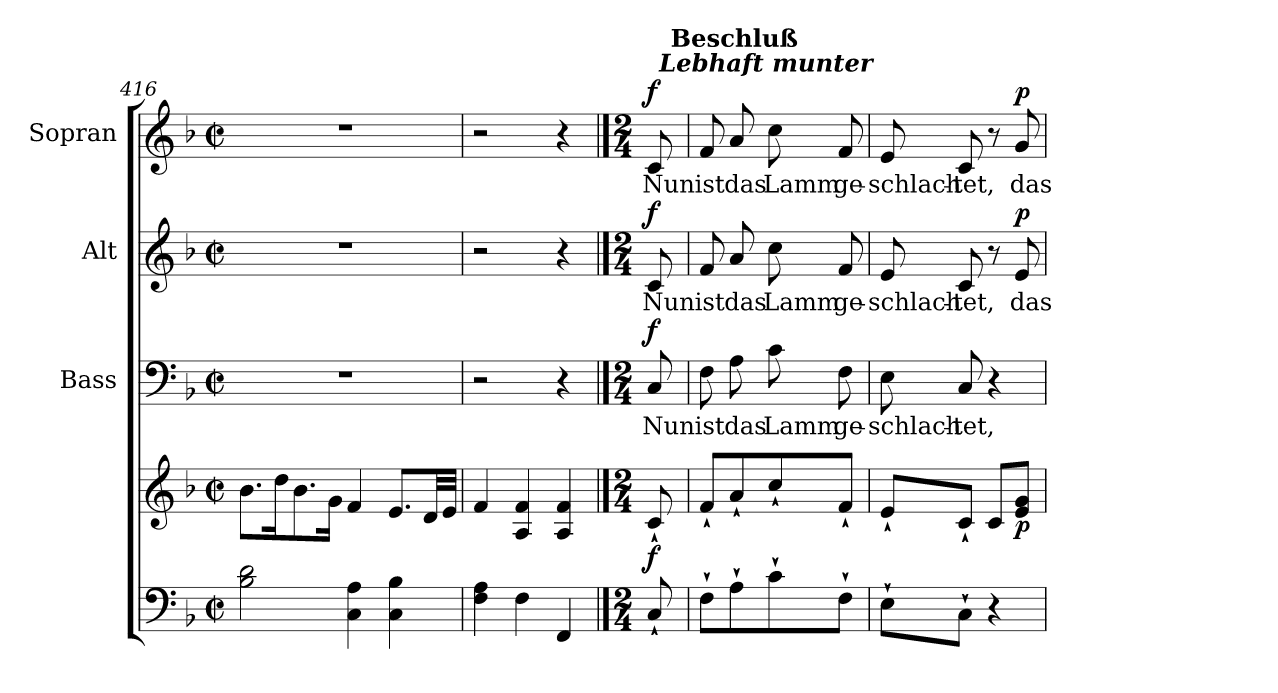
**kern	**kern	**dynam	**kern	**text	**dynam	**kern	**text	**dynam	**kern	**text	**dynam
*part4	*part4	*part4	*part3	*part3	*part3	*part2	*part2	*part2	*part1	*part1	*part1
*staff5	*staff4	*staff4/5	*staff3	*staff3	*staff3	*staff2	*staff2	*staff2	*staff1	*staff1	*staff1
*	*	*	*I"Bass	*	*	*I"Alt	*	*	*I"Sopran	*	*
*	*	*	*I'B.	*	*	*I'A.	*	*	*I'S.	*	*
*clefF4	*clefG2	*	*clefF4	*	*	*clefG2	*	*	*clefG2	*	*
*k[b-]	*k[b-]	*	*k[b-]	*	*	*k[b-]	*	*	*k[b-]	*	*
*F:	*F:	*	*F:	*	*	*F:	*	*	*F:	*	*
*M2/2	*M2/2	*	*M2/2	*	*	*M2/2	*	*	*M2/2	*	*
*met(c|)	*met(c|)	*	*met(c|)	*	*	*met(c|)	*	*	*met(c|)	*	*
=416	=416	=416	=416	=416	=416	=416	=416	=416	=416	=416	=416
2B-\ 2d\	8.b-\L	.	1r	.	.	1r	.	.	1r	.	.
.	16dd\k	.	.	.	.	.	.	.	.	.	.
.	8.b-\	.	.	.	.	.	.	.	.	.	.
.	16g\Jk	.	.	.	.	.	.	.	.	.	.
4C\ 4A\	4f/	.	.	.	.	.	.	.	.	.	.
4C\ 4B-\	8.e/L	.	.	.	.	.	.	.	.	.	.
.	32d/LL	.	.	.	.	.	.	.	.	.	.
.	32e/JJJ	.	.	.	.	.	.	.	.	.	.
=417	=417	=417	=417	=417	=417	=417	=417	=417	=417	=417	=417
4F\ 4A\	4f/	.	2r	.	.	2r	.	.	2r	.	.
4F\	4A/ 4f/	.	.	.	.	.	.	.	.	.	.
4FF/	4A/ 4f/	.	4r	.	.	4r	.	.	4r	.	.
!!LO:PB:g=z
==418	==418	==418	==418	==418	==418	==418	==418	==418	==418	==418	==418
*M2/4	*M2/4	*	*M2/4	*	*	*M2/4	*	*	*M2/4	*	*
!	!	!LO:DY:b	!	!LO:LY:b	!LO:DY:a	!	!LO:LY:b	!LO:DY:a	!	!LO:LY:b	!LO:DY:b
*	*	*	*	*	*	*	*	*	*^	*	*
*	*	*	*	*	*	*	*	*	*	*^	*	*
8C`</	8c`</	f	8C/	Nun	f	8c/	Nun	f	8c/	32ryy	16ryy	Nun	f
!	!	!	!	!	!	!	!	!	!	!LO:TX:a:Bi:t=Lebhaft munter	!	!	!
.	.	.	.	.	.	.	.	.	.	16.ryy	.	.	.
!	!	!	!	!	!	!	!	!	!	!	!LO:TX:a:B:t=Beschluß	!	!
.	.	.	.	.	.	.	.	.	.	.	16ryy	.	.
=419	=419	=419	=419	=419	=419	=419	=419	=419	=419	=419	=419	=419	=419
!	!	!	!	!LO:LY:b	!	!	!LO:LY:b	!	!	!	!	!LO:LY:b	!
*	*	*	*	*	*	*	*	*	*v	*v	*v	*	*
8F`>\L	8f`</L	.	8F\	ist	.	8f/	ist	.	8f/	ist	.
!	!	!	!	!LO:LY:b	!	!	!LO:LY:b	!	!	!LO:LY:b	!
8A`>\	8a`</	.	8A\	das	.	8a/	das	.	8a/	das	.
!	!	!	!	!LO:LY:b	!	!	!LO:LY:b	!	!	!LO:LY:b	!
8c`>\	8cc`</	.	8c\	Lamm	.	8cc\	Lamm	.	8cc\	Lamm	.
!	!	!	!	!LO:LY:b	!	!	!LO:LY:b	!	!	!LO:LY:b	!
8F`>\J	8f`</J	.	8F\	ge-	.	8f/	ge-	.	8f/	ge-	.
=420	=420	=420	=420	=420	=420	=420	=420	=420	=420	=420	=420
!	!	!	!	!LO:LY:b	!	!	!LO:LY:b	!	!	!LO:LY:b	!
8E`>\L	8e`</L	.	8E\	-schlach-	.	8e/	-schlach-	.	8e/	-schlach-	.
!	!	!	!	!LO:LY:b	!	!	!LO:LY:b	!	!	!LO:LY:b	!
8C`>\J	8c`</J	.	8C/	-tet,	.	8c/	-tet,	.	8c/	-tet,	.
4r	8c/L	.	4r	.	.	8r	.	.	8r	.	.
!	!	!LO:DY:b	!	!	!	!	!LO:LY:b	!LO:DY:a	!	!LO:LY:b	!LO:DY:a
.	8e/ 8g/J	p	.	.	.	8e/	das	p	8g/	das	p
=	=	=	=	=	=	=	=	=	=	=	=
*-	*-	*-	*-	*-	*-	*-	*-	*-	*-	*-	*-
